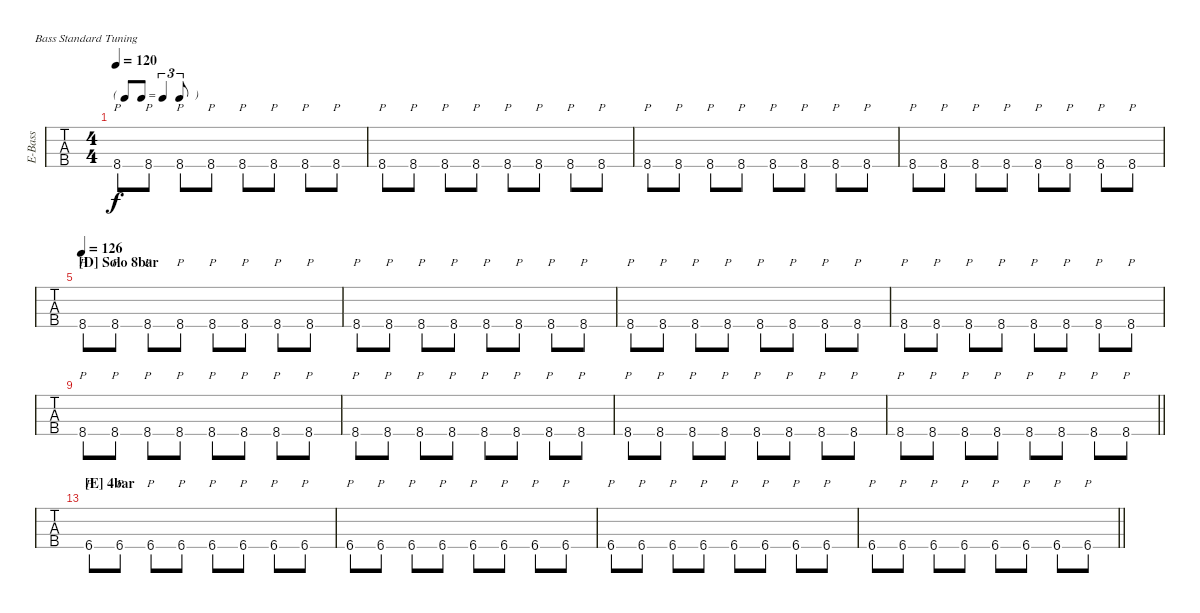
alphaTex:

\bracketExtendMode nobrackets
\otherSystemsTrackNameOrientation horizontal
\defaultBarNumberDisplay FirstOfSystem
\track ("Bass 1" "E-Bass") {instrument electricbasspick}
\staff {tabs}
\tuning (G2 D2 A1 E1)
\ts (4 4)
\tf triplet8th
\tempo 120
\clef f4
\ks cminor
8.4{ac}.8{p dy f} 8.4{ac}.8{p} 8.4{ac}.8{p} 8.4{ac}.8{p} 8.4{ac}.8{p} 8.4{ac}.8{p} 8.4{ac}.8{p} 8.4{ac}.8{p} |
8.4{ac}.8{p} 8.4{ac}.8{p} 8.4{ac}.8{p} 8.4{ac}.8{p} 8.4{ac}.8{p} 8.4{ac}.8{p} 8.4{ac}.8{p} 8.4{ac}.8{p} |
8.4{ac}.8{p} 8.4{ac}.8{p} 8.4{ac}.8{p} 8.4{ac}.8{p} 8.4{ac}.8{p} 8.4{ac}.8{p} 8.4{ac}.8{p} 8.4{ac}.8{p} |
8.4{ac}.8{p} 8.4{ac}.8{p} 8.4{ac}.8{p} 8.4{ac}.8{p} 8.4{ac}.8{p} 8.4{ac}.8{p} 8.4{ac}.8{p} 8.4{ac}.8{p} |
\section ("D" "Solo 8bar")
\tempo 126
8.4{hac}.8{p} 8.4{hac}.8{p} 8.4{hac}.8{p} 8.4{hac}.8{p} 8.4{hac}.8{p} 8.4{hac}.8{p} 8.4{hac}.8{p} 8.4{hac}.8{p} |
8.4{hac}.8{p} 8.4{hac}.8{p} 8.4{hac}.8{p} 8.4{hac}.8{p} 8.4{hac}.8{p} 8.4{hac}.8{p} 8.4{hac}.8{p} 8.4{hac}.8{p} |
8.4{hac}.8{p} 8.4{hac}.8{p} 8.4{hac}.8{p} 8.4{hac}.8{p} 8.4{hac}.8{p} 8.4{hac}.8{p} 8.4{hac}.8{p} 8.4{hac}.8{p} |
8.4{hac}.8{p} 8.4{hac}.8{p} 8.4{hac}.8{p} 8.4{hac}.8{p} 8.4{hac}.8{p} 8.4{hac}.8{p} 8.4{hac}.8{p} 8.4{hac}.8{p} |
8.4{hac}.8{p} 8.4{hac}.8{p} 8.4{hac}.8{p} 8.4{hac}.8{p} 8.4{hac}.8{p} 8.4{hac}.8{p} 8.4{hac}.8{p} 8.4{hac}.8{p} |
8.4{hac}.8{p} 8.4{hac}.8{p} 8.4{hac}.8{p} 8.4{hac}.8{p} 8.4{hac}.8{p} 8.4{hac}.8{p} 8.4{hac}.8{p} 8.4{hac}.8{p} |
8.4{hac}.8{p} 8.4{hac}.8{p} 8.4{hac}.8{p} 8.4{hac}.8{p} 8.4{hac}.8{p} 8.4{hac}.8{p} 8.4{hac}.8{p} 8.4{hac}.8{p} |
\barLineRight lightlight
8.4{hac}.8{p} 8.4{hac}.8{p} 8.4{hac}.8{p} 8.4{hac}.8{p} 8.4{hac}.8{p} 8.4{hac}.8{p} 8.4{hac}.8{p} 8.4{hac}.8{p} |
\section ("E" "4bar")
6.4{ac}.8{p} 6.4{ac}.8{p} 6.4{ac}.8{p} 6.4{ac}.8{p} 6.4{ac}.8{p} 6.4{ac}.8{p} 6.4{ac}.8{p} 6.4{ac}.8{p} |
6.4{ac}.8{p} 6.4{ac}.8{p} 6.4{ac}.8{p} 6.4{ac}.8{p} 6.4{ac}.8{p} 6.4{ac}.8{p} 6.4{ac}.8{p} 6.4{ac}.8{p} |
6.4{ac}.8{p} 6.4{ac}.8{p} 6.4{ac}.8{p} 6.4{ac}.8{p} 6.4{ac}.8{p} 6.4{ac}.8{p} 6.4{ac}.8{p} 6.4{ac}.8{p} |
\barLineRight lightlight
6.4{ac}.8{p} 6.4{ac}.8{p} 6.4{ac}.8{p} 6.4{ac}.8{p} 6.4{ac}.8{p} 6.4{ac}.8{p} 6.4{ac}.8{p} 6.4{ac}.8{p}
